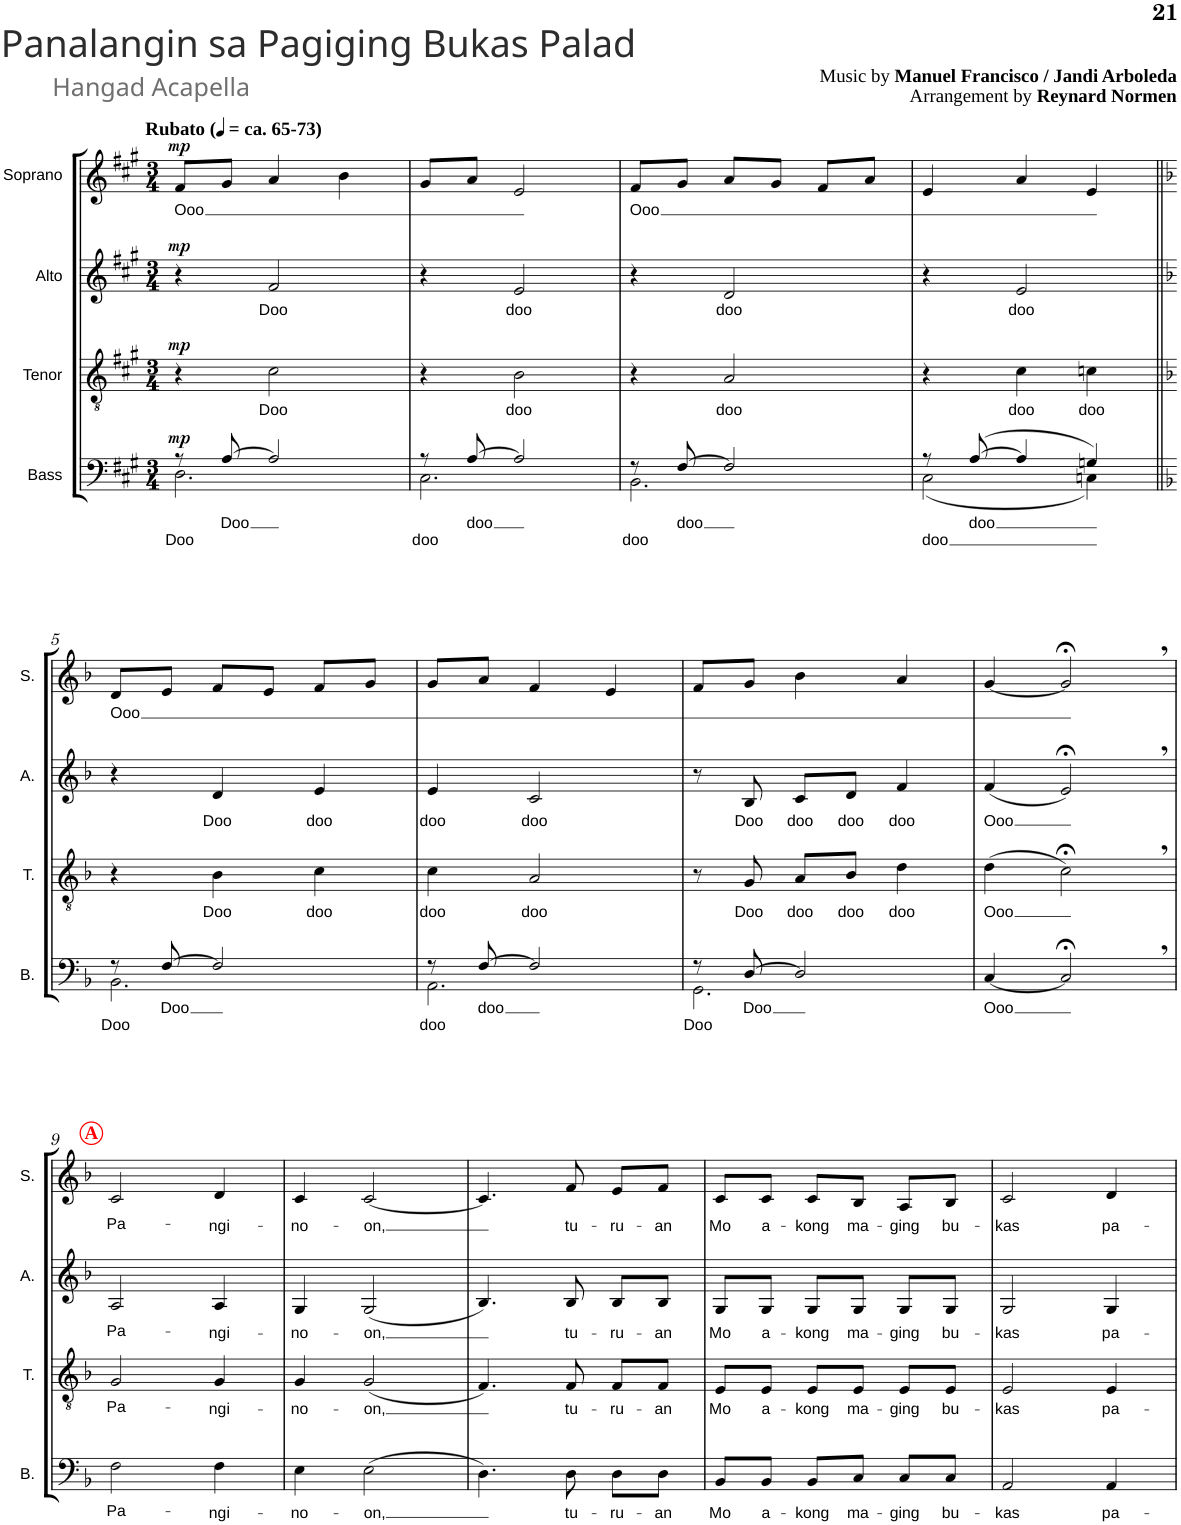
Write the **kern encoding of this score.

**kern	**text	**text	**dynam	**kern	**text	**dynam	**kern	**text	**dynam	**kern	**text	**dynam	**kern
*part5	*part5	*part5	*part5	*part4	*part4	*part4	*part3	*part3	*part3	*part2	*part2	*part2	*part1
*staff5	*staff5	*staff5	*staff5	*staff4	*staff4	*staff4	*staff3	*staff3	*staff3	*staff2	*staff2	*staff2	*staff1
*I"Bass	*	*	*	*I"Tenor	*	*	*I"Alto	*	*	*I"Soprano	*	*	*I"Cantor
*I'B.	*	*	*	*I'T.	*	*	*I'A.	*	*	*I'S.	*	*	*I'Ca.
!!LO:PB:g=z
*clefF4	*	*	*	*clefGv2	*	*	*clefG2	*	*	*clefG2	*	*	*clefG2
*k[f#c#g#]	*	*	*	*k[f#c#g#]	*	*	*k[f#c#g#]	*	*	*k[f#c#g#]	*	*	*k[f#c#g#]
*M3/4	*	*	*	*M3/4	*	*	*M3/4	*	*	*M3/4	*	*	*M3/4
=1	=1	=1	=1	=1	=1	=1	=1	=1	=1	=1	=1	=1	=1
*^	*	*	*	*	*	*	*	*	*	*	*	*	*
!	!	!	!	!	!	!	!	!	!	!	!	!	!	!LO:TX:a:B:t=Rubato (
!	!	!	!	!	!	!	!	!	!	!	!	!	!	!LO:TX:a:B:t=ca. 65-73)
!	!	!	!	!	!	!	!	!	!	!	!LO:TX:a:B:t=Rubato (	!	!	!
!	!	!	!	!	!	!	!	!	!	!	!LO:TX:a:B:t=ca. 65-73)	!	!	!
!	!	!	!LO:LY:b	!LO:DY:a	!	!	!LO:DY:a	!	!	!LO:DY:a	!	!LO:LY:b	!LO:DY:a	!
8r	2.D\	.	Doo	mp	4r	.	mp	4r	.	mp	8f#/L	Ooo	mp	2.r
!	!	!LO:LY:b	!	!	!	!	!	!	!	!	!	!	!	!
[8A/	.	Doo	.	.	.	.	.	.	.	.	8g#/J	.	.	.
!	!	!	!	!	!	!LO:LY:b	!	!	!LO:LY:b	!	!	!	!	!
2A/]	.	.	.	.	2c#\	Doo	.	2f#/	Doo	.	4a/	.	.	.
.	.	.	.	.	.	.	.	.	.	.	4b\	.	.	.
=2	=2	=2	=2	=2	=2	=2	=2	=2	=2	=2	=2	=2	=2	=2
!	!	!	!LO:LY:b	!	!	!	!	!	!	!	!	!	!	!
8r	2.C#\	.	doo	.	4r	.	.	4r	.	.	8g#/L	.	.	2.r
!	!	!LO:LY:b	!	!	!	!	!	!	!	!	!	!	!	!
[8A/	.	doo	.	.	.	.	.	.	.	.	8a/J	.	.	.
!	!	!	!	!	!	!LO:LY:b	!	!	!LO:LY:b	!	!	!	!	!
2A/]	.	.	.	.	2B\	doo	.	2e/	doo	.	2e/	.	.	.
=3	=3	=3	=3	=3	=3	=3	=3	=3	=3	=3	=3	=3	=3	=3
!	!	!	!LO:LY:b	!	!	!	!	!	!	!	!	!LO:LY:b	!	!
8r	2.BB\	.	doo	.	4r	.	.	4r	.	.	8f#/L	Ooo	.	2.r
!	!	!LO:LY:b	!	!	!	!	!	!	!	!	!	!	!	!
[8F#/	.	doo	.	.	.	.	.	.	.	.	8g#/J	.	.	.
!	!	!	!	!	!	!LO:LY:b	!	!	!LO:LY:b	!	!	!	!	!
2F#/]	.	.	.	.	2A/	doo	.	2d/	doo	.	8a/L	.	.	.
.	.	.	.	.	.	.	.	.	.	.	8g#/J	.	.	.
.	.	.	.	.	.	.	.	.	.	.	8f#/L	.	.	.
.	.	.	.	.	.	.	.	.	.	.	8a/J	.	.	.
=4	=4	=4	=4	=4	=4	=4	=4	=4	=4	=4	=4	=4	=4	=4
!	!	!	!LO:LY:b	!	!	!	!	!	!	!	!	!	!	!
8r	(2C#\	.	doo	.	4r	.	.	4r	.	.	4e/	.	.	2.r
!	!	!LO:LY:b	!	!	!	!	!	!	!	!	!	!	!	!
([8A/	.	doo	.	.	.	.	.	.	.	.	.	.	.	.
!	!	!	!	!	!	!LO:LY:b	!	!	!LO:LY:b	!	!	!	!	!
4A/]	.	.	.	.	4c#\	doo	.	2e/	doo	.	4a/	.	.	.
!	!	!	!	!	!	!LO:LY:b	!	!	!	!	!	!	!	!
4Gn/)	4Cn\)	.	.	.	4cn\	doo	.	.	.	.	4e/	.	.	.
!!LO:LB:g=z
=5||	=5||	=5||	=5||	=5||	=5||	=5||	=5||	=5||	=5||	=5||	=5||	=5||	=5||	=5||
*k[b-]	*	*	*	*	*k[b-]	*	*	*k[b-]	*	*	*k[b-]	*	*	*k[b-]
!	!	!	!LO:LY:b	!	!	!	!	!	!	!	!	!LO:LY:b	!	!
8r	2.BB-\	.	Doo	.	4r	.	.	4r	.	.	8d/L	Ooo	.	2.r
!	!	!LO:LY:b	!	!	!	!	!	!	!	!	!	!	!	!
[8F/	.	Doo	.	.	.	.	.	.	.	.	8e/J	.	.	.
!	!	!	!	!	!	!LO:LY:b	!	!	!LO:LY:b	!	!	!	!	!
2F/]	.	.	.	.	4B-\	Doo	.	4d/	Doo	.	8f/L	.	.	.
.	.	.	.	.	.	.	.	.	.	.	8e/J	.	.	.
!	!	!	!	!	!	!LO:LY:b	!	!	!LO:LY:b	!	!	!	!	!
.	.	.	.	.	4c\	doo	.	4e/	doo	.	8f/L	.	.	.
.	.	.	.	.	.	.	.	.	.	.	8g/J	.	.	.
=6	=6	=6	=6	=6	=6	=6	=6	=6	=6	=6	=6	=6	=6	=6
!	!	!	!LO:LY:b	!	!	!LO:LY:b	!	!	!LO:LY:b	!	!	!	!	!
8r	2.AA\	.	doo	.	4c\	doo	.	4e/	doo	.	8g/L	.	.	2.r
!	!	!LO:LY:b	!	!	!	!	!	!	!	!	!	!	!	!
[8F/	.	doo	.	.	.	.	.	.	.	.	8a/J	.	.	.
!	!	!	!	!	!	!LO:LY:b	!	!	!LO:LY:b	!	!	!	!	!
2F/]	.	.	.	.	2A/	doo	.	2c/	doo	.	4f/	.	.	.
.	.	.	.	.	.	.	.	.	.	.	4e/	.	.	.
=7	=7	=7	=7	=7	=7	=7	=7	=7	=7	=7	=7	=7	=7	=7
!	!	!	!LO:LY:b	!	!	!	!	!	!	!	!	!	!	!
8r	2.GG\	.	Doo	.	8r	.	.	8r	.	.	8f/L	.	.	2.r
!	!	!LO:LY:b	!	!	!	!LO:LY:b	!	!	!LO:LY:b	!	!	!	!	!
[8D/	.	Doo	.	.	8G/	Doo	.	8B-/	Doo	.	8g/J	.	.	.
!	!	!	!	!	!	!LO:LY:b	!	!	!LO:LY:b	!	!	!	!	!
2D/]	.	.	.	.	8A/L	doo	.	8c/L	doo	.	4b-\	.	.	.
!	!	!	!	!	!	!LO:LY:b	!	!	!LO:LY:b	!	!	!	!	!
.	.	.	.	.	8B-/J	doo	.	8d/J	doo	.	.	.	.	.
!	!	!	!	!	!	!LO:LY:b	!	!	!LO:LY:b	!	!	!	!	!
.	.	.	.	.	4d\	doo	.	4f/	doo	.	4a/	.	.	.
*v	*v	*	*	*	*	*	*	*	*	*	*	*	*	*
=8	=8	=8	=8	=8	=8	=8	=8	=8	=8	=8	=8	=8	=8
!	!LO:LY:b	!	!	!	!LO:LY:b	!	!	!LO:LY:b	!	!	!	!	!
[4C/	Ooo	.	.	(4d\	Ooo	.	(4f/	Ooo	.	[4g/	.	.	2.r
2C;<,/]	.	.	.	2c;<,\)	.	.	2e;<,/)	.	.	2g;<,/]	.	.	.
!!LO:LB:g=z
!!LO:REH:place=s1:a:B:cj:color=#FF0000:enc=circle:fs=12:t=A
=9	=9	=9	=9	=9	=9	=9	=9	=9	=9	=9	=9	=9	=9
!	!LO:LY:b	!	!	!	!LO:LY:b	!	!	!LO:LY:b	!	!	!LO:LY:b	!	!
2F\	Pa-	.	.	2G/	Pa-	.	2A/	Pa-	.	2c/	Pa-	.	2.r
!	!LO:LY:b	!	!	!	!LO:LY:b	!	!	!LO:LY:b	!	!	!LO:LY:b	!	!
4F\	-ngi-	.	.	4G/	-ngi-	.	4A/	-ngi-	.	4d/	-ngi-	.	.
=10	=10	=10	=10	=10	=10	=10	=10	=10	=10	=10	=10	=10	=10
!	!LO:LY:b	!	!	!	!LO:LY:b	!	!	!LO:LY:b	!	!	!LO:LY:b	!	!
4E\	-no-	.	.	4G/	-no-	.	4G/	-no-	.	4c/	-no-	.	2.r
!	!LO:LY:b	!	!	!	!LO:LY:b	!	!	!LO:LY:b	!	!	!LO:LY:b	!	!
(2E\	-on,	.	.	(2G/	-on,	.	(2G/	-on,	.	[2c/	-on,	.	.
=11	=11	=11	=11	=11	=11	=11	=11	=11	=11	=11	=11	=11	=11
4.D\)	.	.	.	4.F/)	.	.	4.B-/)	.	.	4.c/]	.	.	2.r
!	!LO:LY:b	!	!	!	!LO:LY:b	!	!	!LO:LY:b	!	!	!LO:LY:b	!	!
8D\	tu-	.	.	8F/	tu-	.	8B-/	tu-	.	8f/	tu-	.	.
!	!LO:LY:b	!	!	!	!LO:LY:b	!	!	!LO:LY:b	!	!	!LO:LY:b	!	!
8D\L	-ru-	.	.	8F/L	-ru-	.	8B-/L	-ru-	.	8e/L	-ru-	.	.
!	!LO:LY:b	!	!	!	!LO:LY:b	!	!	!LO:LY:b	!	!	!LO:LY:b	!	!
8D\J	-an	.	.	8F/J	-an	.	8B-/J	-an	.	8f/J	-an	.	.
=12	=12	=12	=12	=12	=12	=12	=12	=12	=12	=12	=12	=12	=12
!	!LO:LY:b	!	!	!	!LO:LY:b	!	!	!LO:LY:b	!	!	!LO:LY:b	!	!
8BB-/L	Mo	.	.	8E/L	Mo	.	8G/L	Mo	.	8c/L	Mo	.	2.r
!	!LO:LY:b	!	!	!	!LO:LY:b	!	!	!LO:LY:b	!	!	!LO:LY:b	!	!
8BB-/J	a-	.	.	8E/J	a-	.	8G/J	a-	.	8c/J	a-	.	.
!	!LO:LY:b	!	!	!	!LO:LY:b	!	!	!LO:LY:b	!	!	!LO:LY:b	!	!
8BB-/L	-kong	.	.	8E/L	-kong	.	8G/L	-kong	.	8c/L	-kong	.	.
!	!LO:LY:b	!	!	!	!LO:LY:b	!	!	!LO:LY:b	!	!	!LO:LY:b	!	!
8C/J	ma-	.	.	8E/J	ma-	.	8G/J	ma-	.	8B-/J	ma-	.	.
!	!LO:LY:b	!	!	!	!LO:LY:b	!	!	!LO:LY:b	!	!	!LO:LY:b	!	!
8C/L	-ging	.	.	8E/L	-ging	.	8G/L	-ging	.	8A/L	-ging	.	.
!	!LO:LY:b	!	!	!	!LO:LY:b	!	!	!LO:LY:b	!	!	!LO:LY:b	!	!
8C/J	bu-	.	.	8E/J	bu-	.	8G/J	bu-	.	8B-/J	bu-	.	.
=13	=13	=13	=13	=13	=13	=13	=13	=13	=13	=13	=13	=13	=13
!	!LO:LY:b	!	!	!	!LO:LY:b	!	!	!LO:LY:b	!	!	!LO:LY:b	!	!
2AA/	-kas	.	.	2E/	-kas	.	2G/	-kas	.	2c/	-kas	.	2.r
!	!LO:LY:b	!	!	!	!LO:LY:b	!	!	!LO:LY:b	!	!	!LO:LY:b	!	!
4AA/	pa-	.	.	4E/	pa-	.	4G/	pa-	.	4d/	pa-	.	.
=	=	=	=	=	=	=	=	=	=	=	=	=	=
*-	*-	*-	*-	*-	*-	*-	*-	*-	*-	*-	*-	*-	*-
